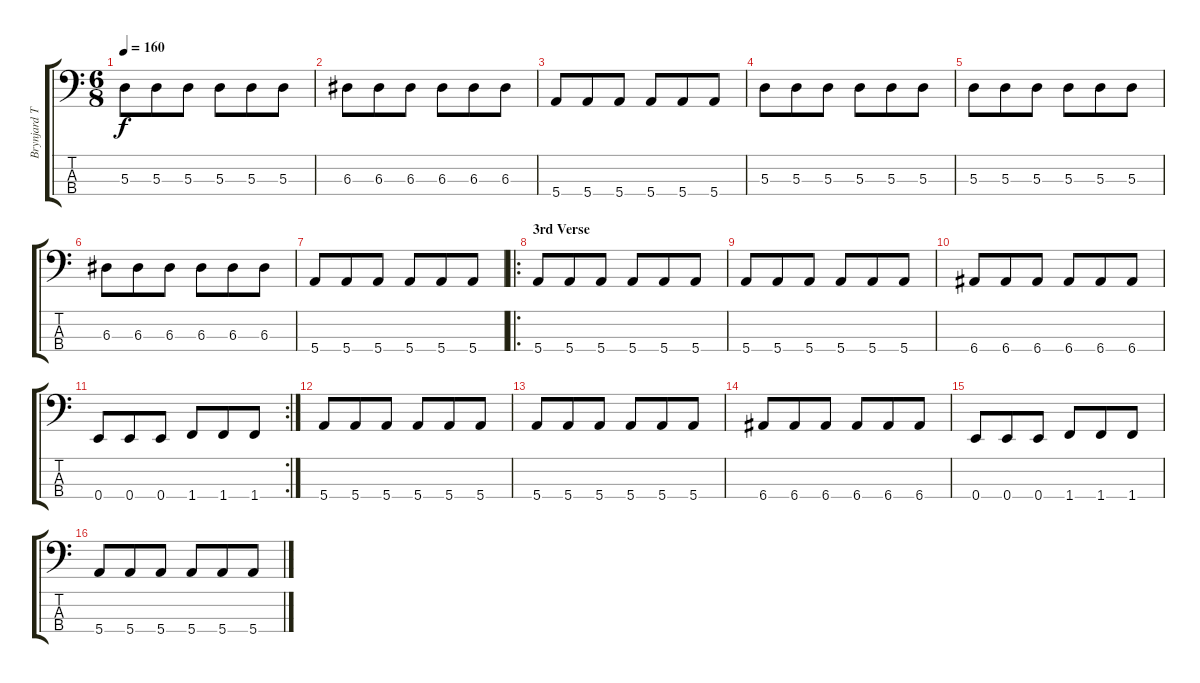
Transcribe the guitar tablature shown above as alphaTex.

\track ("Brynjard Tristan" "Brynjard T") {instrument electricbasspick}
\staff {score tabs}
\tuning (G2 D2 A1 E1) {hide}
\ts (6 8)
\tempo 160
\clef f4
\ks c
5.3.8{dy f} 5.3.8 5.3.8 5.3.8 5.3.8 5.3.8 |
6.3.8 6.3.8 6.3.8 6.3.8 6.3.8 6.3.8 |
5.4.8 5.4.8 5.4.8 5.4.8 5.4.8 5.4.8 |
5.3.8 5.3.8 5.3.8 5.3.8 5.3.8 5.3.8 |
5.3.8 5.3.8 5.3.8 5.3.8 5.3.8 5.3.8 |
6.3.8 6.3.8 6.3.8 6.3.8 6.3.8 6.3.8 |
5.4.8 5.4.8 5.4.8 5.4.8 5.4.8 5.4.8 |
\ro
\section ("" "3rd Verse")
5.4.8 5.4.8 5.4.8 5.4.8 5.4.8 5.4.8 |
5.4.8 5.4.8 5.4.8 5.4.8 5.4.8 5.4.8 |
6.4.8 6.4.8 6.4.8 6.4.8 6.4.8 6.4.8 |
\rc 2
0.4.8 0.4.8 0.4.8 1.4.8 1.4.8 1.4.8 |
5.4.8 5.4.8 5.4.8 5.4.8 5.4.8 5.4.8 |
5.4.8 5.4.8 5.4.8 5.4.8 5.4.8 5.4.8 |
6.4.8 6.4.8 6.4.8 6.4.8 6.4.8 6.4.8 |
0.4.8 0.4.8 0.4.8 1.4.8 1.4.8 1.4.8 |
5.4.8 5.4.8 5.4.8 5.4.8 5.4.8 5.4.8
